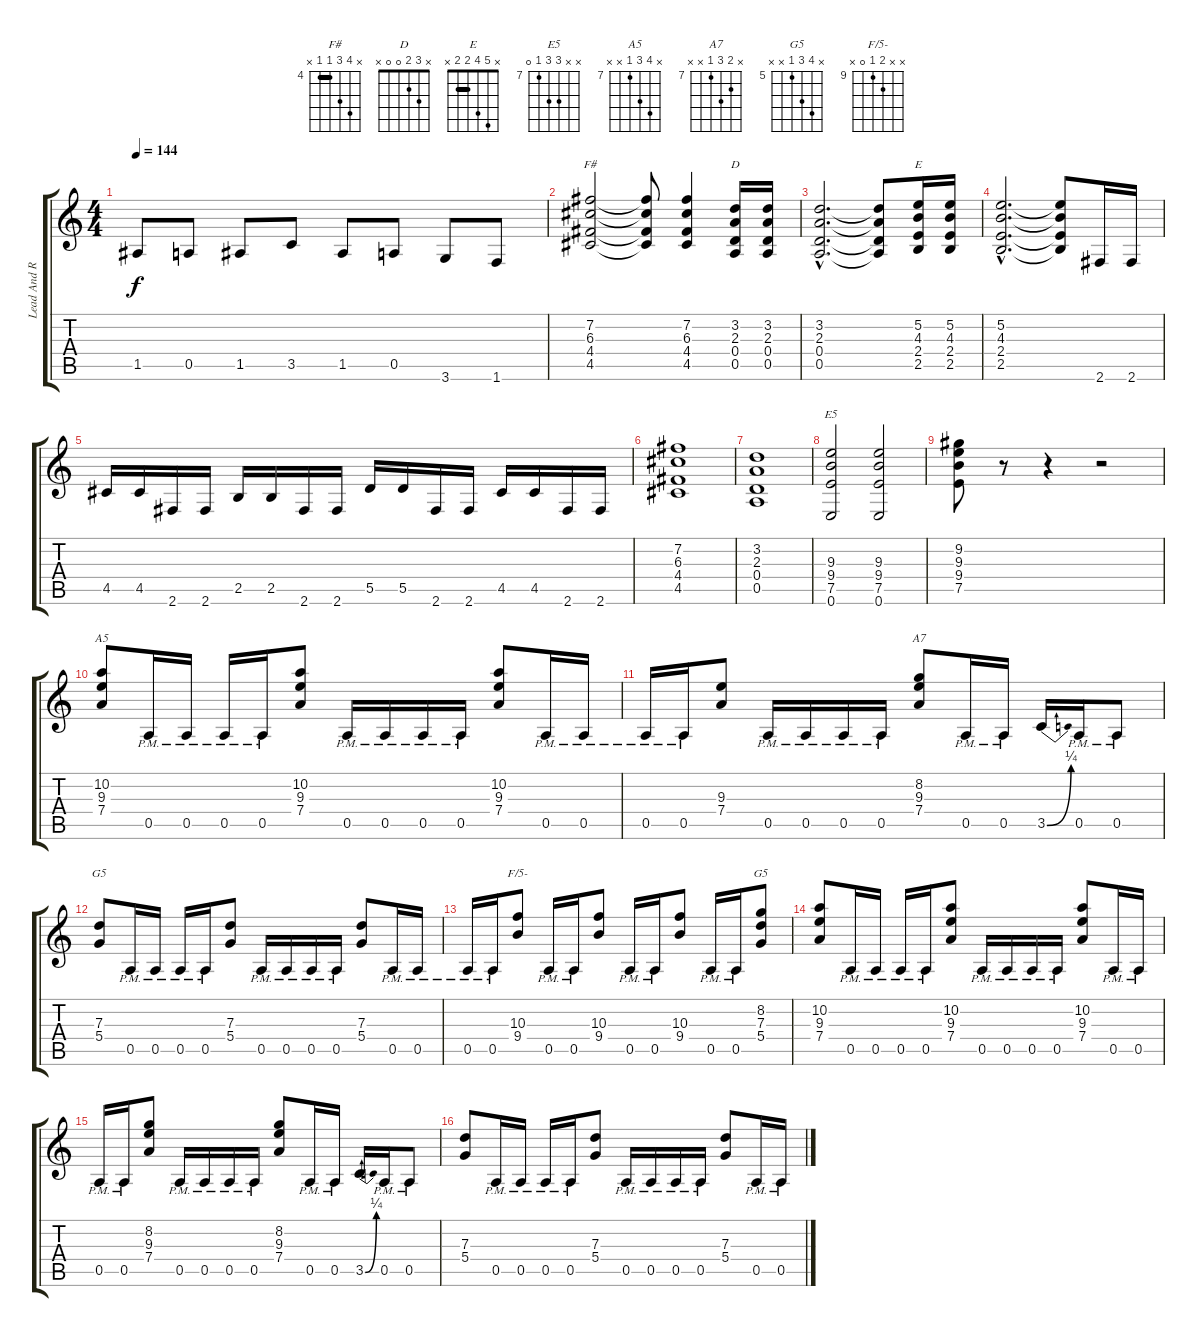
\track ("Lead And Rhythm Guitar" "Lead And R") {instrument overdrivenguitar}
\staff {score tabs}
\tuning (E4 B3 G3 D3 A2 E2) {hide}
\chord ("F#" x 7 6 4 4 x) {firstfret 4 barre 4}
\chord ("D" x 3 2 0 0 x)
\chord ("E" x 5 4 2 2 x) {barre 2}
\chord ("E5" x x 9 9 7 0) {firstfret 7}
\chord ("A5" x 10 9 7 x x) {firstfret 7}
\chord ("A7" x 8 9 7 x x) {firstfret 7}
\chord ("G5" x x 7 5 x x) {firstfret 5}
\chord ("F/5-" x x 10 9 0 x) {firstfret 9}
\chord ("G5" x 8 7 5 x x) {firstfret 5}
\ts (4 4)
\tempo 144
\clef g2
\ks c
1.5.8{dy f} 0.5.8 1.5.8 3.5.8 1.5.8 0.5.8 3.6.8 1.6.8 |
(7.2 6.3 4.4 4.5).2{ch "F#"} (7.2{t} 6.3{t} 4.4{t} 4.5{t}).8 (7.2 6.3 4.4 4.5).4 (3.2 2.3 0.4 0.5).16{ch "D"} (3.2 2.3 0.4 0.5).16 |
(3.2{hac} 2.3{hac} 0.4{hac} 0.5{hac}).2{d} (3.2{t} 2.3{t} 0.4{t} 0.5{t}).8 (5.2 4.3 2.4 2.5).16{ch "E"} (5.2 4.3 2.4 2.5).16 |
(5.2{hac} 4.3{hac} 2.4{hac} 2.5{hac}).2{d} (5.2{t} 4.3{t} 2.4{t} 2.5{t}).8 2.6.16 2.6.16 |
4.5.16 4.5.16 2.6.16 2.6.16 2.5.16 2.5.16 2.6.16 2.6.16 5.5.16 5.5.16 2.6.16 2.6.16 4.5.16 4.5.16 2.6.16 2.6.16 |
(7.2 6.3 4.4 4.5).1 |
(3.2 2.3 0.4 0.5).1 |
(9.3 9.4 7.5 0.6).2{ch "E5"} (9.3 9.4 7.5 0.6).2 |
(9.2 9.3 9.4 7.5).8 r.8 r.4 r.2 |
(10.2 9.3 7.4).8{ch "A5"} 0.5{pm}.16 0.5{pm}.16 0.5{pm}.16 0.5{pm}.16 (10.2 9.3 7.4).8 0.5{pm}.16 0.5{pm}.16 0.5{pm}.16 0.5{pm}.16 (10.2 9.3 7.4).8 0.5{pm}.16 0.5{pm}.16 |
0.5{pm}.16 0.5{pm}.16 (9.3 7.4).8 0.5{pm}.16 0.5{pm}.16 0.5{pm}.16 0.5{pm}.16 (8.2 9.3 7.4).8{ch "A7"} 0.5{pm}.16 0.5{pm}.16 3.5{be (bend 0 0 60 1)}.16 0.5{pm}.16 0.5{pm}.8 |
(7.3 5.4).8{ch "G5"} 0.5{pm}.16 0.5{pm}.16 0.5{pm}.16 0.5{pm}.16 (7.3 5.4).8 0.5{pm}.16 0.5{pm}.16 0.5{pm}.16 0.5{pm}.16 (7.3 5.4).8 0.5{pm}.16 0.5{pm}.16 |
0.5{pm}.16 0.5{pm}.16 (10.3 9.4).8{ch "F/5-"} 0.5{pm}.16 0.5{pm}.16 (10.3 9.4).8 0.5{pm}.16 0.5{pm}.16 (10.3 9.4).8 0.5{pm}.16 0.5{pm}.16 (8.2 7.3 5.4).8{ch "G5"} |
(10.2 9.3 7.4).8 0.5{pm}.16 0.5{pm}.16 0.5{pm}.16 0.5{pm}.16 (10.2 9.3 7.4).8 0.5{pm}.16 0.5{pm}.16 0.5{pm}.16 0.5{pm}.16 (10.2 9.3 7.4).8 0.5{pm}.16 0.5{pm}.16 |
0.5{pm}.16 0.5{pm}.16 (8.2 9.3 7.4).8 0.5{pm}.16 0.5{pm}.16 0.5{pm}.16 0.5{pm}.16 (8.2 9.3 7.4).8 0.5{pm}.16 0.5{pm}.16 3.5{be (bend 0 0 60 1)}.16 0.5{pm}.16 0.5{pm}.8 |
(7.3 5.4).8 0.5{pm}.16 0.5{pm}.16 0.5{pm}.16 0.5{pm}.16 (7.3 5.4).8 0.5{pm}.16 0.5{pm}.16 0.5{pm}.16 0.5{pm}.16 (7.3 5.4).8 0.5{pm}.16 0.5{pm}.16
